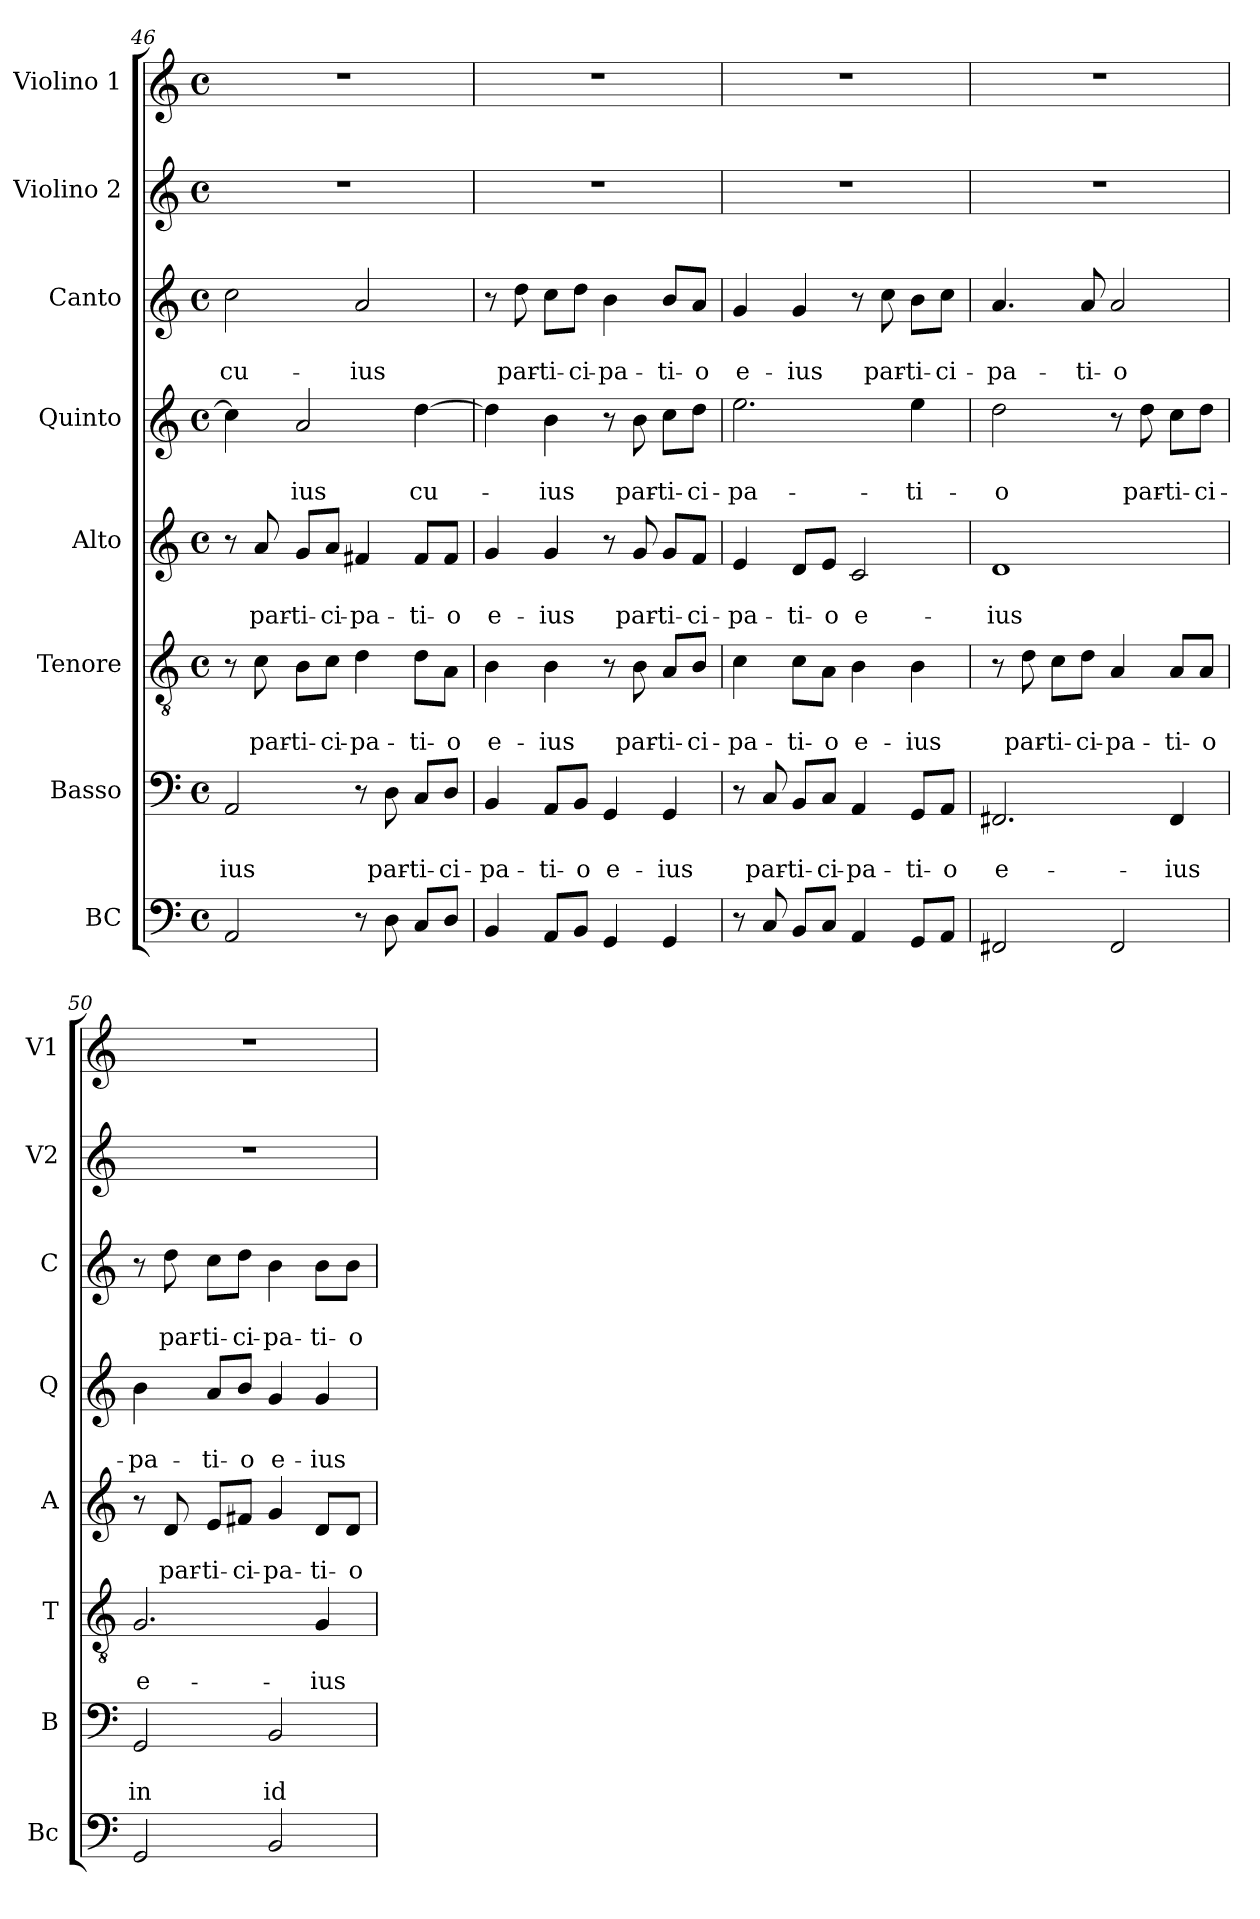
**kern	**kern	**text	**text	**kern	**text	**text	**kern	**text	**text	**kern	**text	**text	**kern	**text	**text	**kern	**kern
*part8	*part7	*part7	*part7	*part6	*part6	*part6	*part5	*part5	*part5	*part4	*part4	*part4	*part3	*part3	*part3	*part2	*part1
*staff8	*staff7	*staff7	*staff7	*staff6	*staff6	*staff6	*staff5	*staff5	*staff5	*staff4	*staff4	*staff4	*staff3	*staff3	*staff3	*staff2	*staff1
*I"BC	*I"Basso	*	*	*I"Tenore	*	*	*I"Alto	*	*	*I"Quinto	*	*	*I"Canto	*	*	*I"Violino 2	*I"Violino 1
*I'Bc	*I'B	*	*	*I'T	*	*	*I'A	*	*	*I'Q	*	*	*I'C	*	*	*I'V2	*I'V1
*clefF4	*clefF4	*	*	*clefGv2	*	*	*clefG2	*	*	*clefG2	*	*	*clefG2	*	*	*clefG2	*clefG2
*k[]	*k[]	*	*	*k[]	*	*	*k[]	*	*	*k[]	*	*	*k[]	*	*	*k[]	*k[]
*C:	*C:	*	*	*C:	*	*	*C:	*	*	*C:	*	*	*C:	*	*	*C:	*C:
*M4/4	*M4/4	*	*	*M4/4	*	*	*M4/4	*	*	*M4/4	*	*	*M4/4	*	*	*M4/4	*M4/4
*met(c)	*met(c)	*	*	*met(c)	*	*	*met(c)	*	*	*met(c)	*	*	*met(c)	*	*	*met(c)	*met(c)
=46	=46	=46	=46	=46	=46	=46	=46	=46	=46	=46	=46	=46	=46	=46	=46	=46	=46
!	!	!	!LO:LY:b	!	!	!	!	!	!	!	!	!	!	!	!LO:LY:b	!	!
2AA/	2AA/	.	-ius	8r	.	.	8r	.	.	4cc\]	.	.	2cc\	.	cu-	1r	1r
!	!	!	!	!	!	!LO:LY:b	!	!	!LO:LY:b	!	!	!	!	!	!	!	!
.	.	.	.	8c\	.	par-	8a/	.	par-	.	.	.	.	.	.	.	.
!	!	!	!	!	!	!LO:LY:b	!	!	!LO:LY:b	!	!	!LO:LY:b	!	!	!	!	!
.	.	.	.	8B\L	.	-ti-	8g/L	.	-ti-	2a/	.	-ius	.	.	.	.	.
!	!	!	!	!	!	!LO:LY:b	!	!	!LO:LY:b	!	!	!	!	!	!	!	!
.	.	.	.	8c\J	.	-ci-	8a/J	.	-ci-	.	.	.	.	.	.	.	.
!	!	!	!	!	!	!LO:LY:b	!	!	!LO:LY:b	!	!	!	!	!	!LO:LY:b	!	!
8r	8r	.	.	4d\	.	-pa-	4f#X/	.	-pa-	.	.	.	2a/	.	-ius	.	.
!	!	!	!LO:LY:b	!	!	!	!	!	!	!	!	!	!	!	!	!	!
8D\	8D\	.	par-	.	.	.	.	.	.	.	.	.	.	.	.	.	.
!	!	!	!LO:LY:b	!	!	!LO:LY:b	!	!	!LO:LY:b	!	!	!LO:LY:b	!	!	!	!	!
8C/L	8C/L	.	-ti-	8d\L	.	-ti-	8f#/L	.	-ti-	[4dd\	.	cu-	.	.	.	.	.
!	!	!	!LO:LY:b	!	!	!LO:LY:b	!	!	!LO:LY:b	!	!	!	!	!	!	!	!
8D/J	8D/J	.	-ci-	8A\J	.	-o	8f#/J	.	-o	.	.	.	.	.	.	.	.
=47	=47	=47	=47	=47	=47	=47	=47	=47	=47	=47	=47	=47	=47	=47	=47	=47	=47
!	!	!	!LO:LY:b	!	!	!LO:LY:b	!	!	!LO:LY:b	!	!	!	!	!	!	!	!
4BB/	4BB/	.	-pa-	4B\	.	e-	4g/	.	e-	4dd\]	.	.	8r	.	.	1r	1r
!	!	!	!	!	!	!	!	!	!	!	!	!	!	!	!LO:LY:b	!	!
.	.	.	.	.	.	.	.	.	.	.	.	.	8dd\	.	par-	.	.
!	!	!	!LO:LY:b	!	!	!LO:LY:b	!	!	!LO:LY:b	!	!	!LO:LY:b	!	!	!LO:LY:b	!	!
8AA/L	8AA/L	.	-ti-	4B\	.	-ius	4g/	.	-ius	4b\	.	-ius	8cc\L	.	-ti-	.	.
!	!	!	!LO:LY:b	!	!	!	!	!	!	!	!	!	!	!	!LO:LY:b	!	!
8BB/J	8BB/J	.	-o	.	.	.	.	.	.	.	.	.	8dd\J	.	-ci-	.	.
!	!	!	!LO:LY:b	!	!	!	!	!	!	!	!	!	!	!	!LO:LY:b	!	!
4GG/	4GG/	.	e-	8r	.	.	8r	.	.	8r	.	.	4b\	.	-pa-	.	.
!	!	!	!	!	!	!LO:LY:b	!	!	!LO:LY:b	!	!	!LO:LY:b	!	!	!	!	!
.	.	.	.	8B\	.	par-	8g/	.	par-	8b\	.	par-	.	.	.	.	.
!	!	!	!LO:LY:b	!	!	!LO:LY:b	!	!	!LO:LY:b	!	!	!LO:LY:b	!	!	!LO:LY:b	!	!
4GG/	4GG/	.	-ius	8A/L	.	-ti-	8g/L	.	-ti-	8cc\L	.	-ti-	8b/L	.	-ti-	.	.
!	!	!	!	!	!	!LO:LY:b	!	!	!LO:LY:b	!	!	!LO:LY:b	!	!	!LO:LY:b	!	!
.	.	.	.	8B/J	.	-ci-	8f/J	.	-ci-	8dd\J	.	-ci-	8a/J	.	-o	.	.
!!LO:LB:g=z
=48	=48	=48	=48	=48	=48	=48	=48	=48	=48	=48	=48	=48	=48	=48	=48	=48	=48
!	!	!	!	!	!	!LO:LY:b	!	!	!LO:LY:b	!	!	!LO:LY:b	!	!	!LO:LY:b	!	!
8r	8r	.	.	4c\	.	-pa-	4e/	.	-pa-	2.ee\	.	-pa-	4g/	.	e-	1r	1r
!	!	!	!LO:LY:b	!	!	!	!	!	!	!	!	!	!	!	!	!	!
8C/	8C/	.	par-	.	.	.	.	.	.	.	.	.	.	.	.	.	.
!	!	!	!LO:LY:b	!	!	!LO:LY:b	!	!	!LO:LY:b	!	!	!	!	!	!LO:LY:b	!	!
8BB/L	8BB/L	.	-ti-	8c\L	.	-ti-	8d/L	.	-ti-	.	.	.	4g/	.	-ius	.	.
!	!	!	!LO:LY:b	!	!	!LO:LY:b	!	!	!LO:LY:b	!	!	!	!	!	!	!	!
8C/J	8C/J	.	-ci-	8A\J	.	-o	8e/J	.	-o	.	.	.	.	.	.	.	.
!	!	!	!LO:LY:b	!	!	!LO:LY:b	!	!	!LO:LY:b	!	!	!	!	!	!	!	!
4AA/	4AA/	.	-pa-	4B\	.	e-	2c/	.	e-	.	.	.	8r	.	.	.	.
!	!	!	!	!	!	!	!	!	!	!	!	!	!	!	!LO:LY:b	!	!
.	.	.	.	.	.	.	.	.	.	.	.	.	8cc\	.	par-	.	.
!	!	!	!LO:LY:b	!	!	!LO:LY:b	!	!	!	!	!	!LO:LY:b	!	!	!LO:LY:b	!	!
8GG/L	8GG/L	.	-ti-	4B\	.	-ius	.	.	.	4ee\	.	-ti-	8b\L	.	-ti-	.	.
!	!	!	!LO:LY:b	!	!	!	!	!	!	!	!	!	!	!	!LO:LY:b	!	!
8AA/J	8AA/J	.	-o	.	.	.	.	.	.	.	.	.	8cc\J	.	-ci-	.	.
=49	=49	=49	=49	=49	=49	=49	=49	=49	=49	=49	=49	=49	=49	=49	=49	=49	=49
!	!	!	!LO:LY:b	!	!	!	!	!	!LO:LY:b	!	!	!LO:LY:b	!	!	!LO:LY:b	!	!
2FF#X/	2.FF#X/	.	e-	8r	.	.	1d	.	-ius	2dd\	.	-o	4.a/	.	-pa-	1r	1r
!	!	!	!	!	!	!LO:LY:b	!	!	!	!	!	!	!	!	!	!	!
.	.	.	.	8d\	.	par-	.	.	.	.	.	.	.	.	.	.	.
!	!	!	!	!	!	!LO:LY:b	!	!	!	!	!	!	!	!	!	!	!
.	.	.	.	8c\L	.	-ti-	.	.	.	.	.	.	.	.	.	.	.
!	!	!	!	!	!	!LO:LY:b	!	!	!	!	!	!	!	!	!LO:LY:b	!	!
.	.	.	.	8d\J	.	-ci-	.	.	.	.	.	.	8a/	.	-ti-	.	.
!	!	!	!	!	!	!LO:LY:b	!	!	!	!	!	!	!	!	!LO:LY:b	!	!
2FF#/	.	.	.	4A/	.	-pa-	.	.	.	8r	.	.	2a/	.	-o	.	.
!	!	!	!	!	!	!	!	!	!	!	!	!LO:LY:b	!	!	!	!	!
.	.	.	.	.	.	.	.	.	.	8dd\	.	par-	.	.	.	.	.
!	!	!	!LO:LY:b	!	!	!LO:LY:b	!	!	!	!	!	!LO:LY:b	!	!	!	!	!
.	4FF#/	.	-ius	8A/L	.	-ti-	.	.	.	8cc\L	.	-ti-	.	.	.	.	.
!	!	!	!	!	!	!LO:LY:b	!	!	!	!	!	!LO:LY:b	!	!	!	!	!
.	.	.	.	8A/J	.	-o	.	.	.	8dd\J	.	-ci-	.	.	.	.	.
=50	=50	=50	=50	=50	=50	=50	=50	=50	=50	=50	=50	=50	=50	=50	=50	=50	=50
!	!	!	!LO:LY:b	!	!	!LO:LY:b	!	!	!	!	!	!LO:LY:b	!	!	!	!	!
2GG/	2GG/	.	in	2.G/	.	e-	8r	.	.	4b\	.	-pa-	8r	.	.	1r	1r
!	!	!	!	!	!	!	!	!	!LO:LY:b	!	!	!	!	!	!LO:LY:b	!	!
.	.	.	.	.	.	.	8d/	.	par-	.	.	.	8dd\	.	par-	.	.
!	!	!	!	!	!	!	!	!	!LO:LY:b	!	!	!LO:LY:b	!	!	!LO:LY:b	!	!
.	.	.	.	.	.	.	8e/L	.	-ti-	8a/L	.	-ti-	8cc\L	.	-ti-	.	.
!	!	!	!	!	!	!	!	!	!LO:LY:b	!	!	!LO:LY:b	!	!	!LO:LY:b	!	!
.	.	.	.	.	.	.	8f#X/J	.	-ci-	8b/J	.	-o	8dd\J	.	-ci-	.	.
!	!	!	!LO:LY:b	!	!	!	!	!	!LO:LY:b	!	!	!LO:LY:b	!	!	!LO:LY:b	!	!
2BB/	2BB/	.	id-	.	.	.	4g/	.	-pa-	4g/	.	e-	4b\	.	-pa-	.	.
!	!	!	!	!	!	!LO:LY:b	!	!	!LO:LY:b	!	!	!LO:LY:b	!	!	!LO:LY:b	!	!
.	.	.	.	4G/	.	-ius	8d/L	.	-ti-	4g/	.	-ius	8b\L	.	-ti-	.	.
!	!	!	!	!	!	!	!	!	!LO:LY:b	!	!	!	!	!	!LO:LY:b	!	!
.	.	.	.	.	.	.	8d/J	.	-o	.	.	.	8b\J	.	-o	.	.
=	=	=	=	=	=	=	=	=	=	=	=	=	=	=	=	=	=
*-	*-	*-	*-	*-	*-	*-	*-	*-	*-	*-	*-	*-	*-	*-	*-	*-	*-
